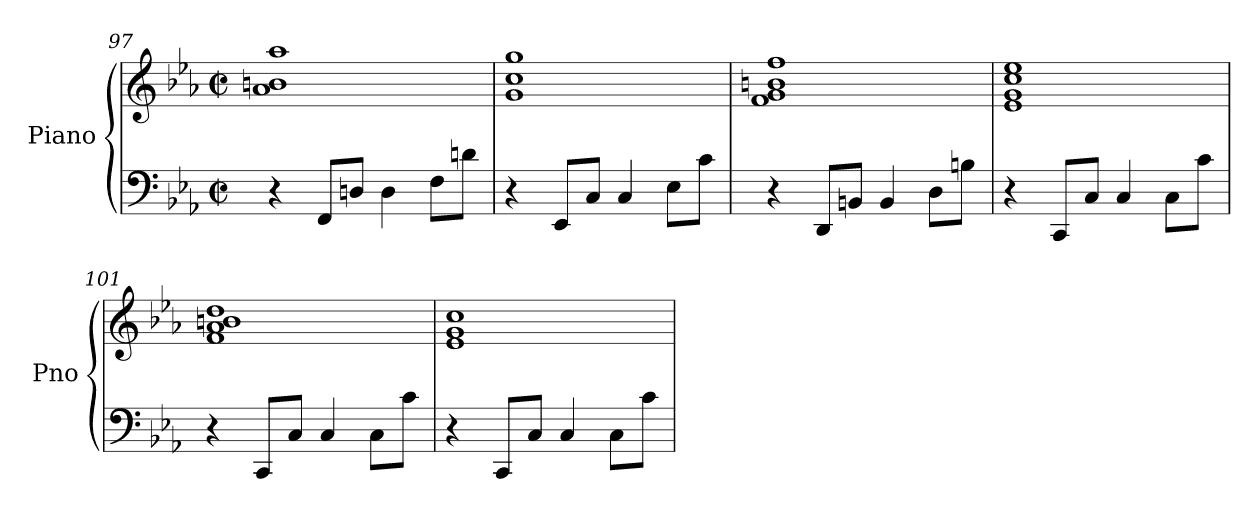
**kern	**kern
*part1	*part1
*staff2	*staff1
*I"Piano	*
*I'Pno	*
*clefF4	*clefG2
*k[b-e-a-]	*k[b-e-a-]
*E-:	*E-:
*M2/2	*M2/2
*met(c|)	*met(c|)
=97	=97
4r	1a- 1bn 1aa-
8FF/L	.
8Dn/J	.
4D\	.
8F\L	.
8dn\J	.
=98	=98
4r	1g 1cc 1gg
8EE-/L	.
8C/J	.
4C/	.
8E-\L	.
8c\J	.
!!LO:LB:g=z
=99	=99
4r	1f 1g 1bn 1ff
8DD/L	.
8BBn/J	.
4BB/	.
8D\L	.
8Bn\J	.
=100	=100
4r	1e- 1g 1cc 1ee-
8CC/L	.
8C/J	.
4C/	.
8C\L	.
8c\J	.
=101	=101
4r	1f 1a- 1bn 1dd
8CC/L	.
8C/J	.
4C/	.
8C\L	.
8c\J	.
=102	=102
4r	1e- 1g 1cc
8CC/L	.
8C/J	.
4C/	.
8C\L	.
8c\J	.
=	=
*-	*-
